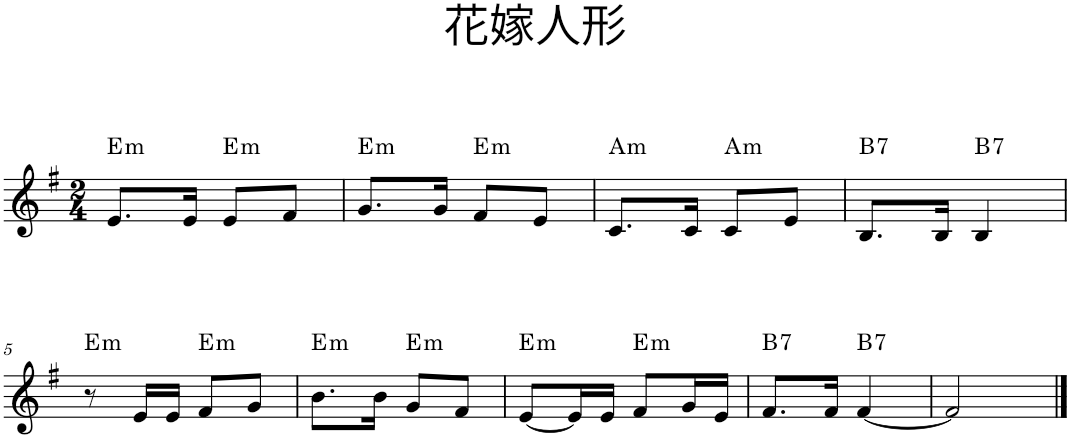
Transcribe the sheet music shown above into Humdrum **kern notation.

**kern	**harte
*part1	*part1
*staff1	*
*I"Piano	*
*I'Pno.	*
*clefG2	*
*k[f#]	*
*M2/4	*
=1	=1
!	!LO:H:kt=m
8.e/L	E:min
16e/Jk	.
!	!LO:H:kt=m
8e/L	E:min
8f#/J	.
=2	=2
!	!LO:H:kt=m
8.g/L	E:min
16g/Jk	.
!	!LO:H:kt=m
8f#/L	E:min
8e/J	.
=3	=3
!	!LO:H:kt=m
8.c/L	A:min
16c/Jk	.
!	!LO:H:kt=m
8c/L	A:min
8e/J	.
=4	=4
!	!LO:H:kt=7
8.B/L	B:7
16B/Jk	.
!	!LO:H:kt=7
4B/	B:7
!!LO:LB:g=z
=5	=5
!	!LO:H:kt=m
8r	E:min
16e/LL	.
16e/JJ	.
!	!LO:H:kt=m
8f#/L	E:min
8g/J	.
=6	=6
!	!LO:H:kt=m
8.b\L	E:min
16b\Jk	.
!	!LO:H:kt=m
8g/L	E:min
8f#/J	.
=7	=7
!	!LO:H:kt=m
[<8e/L	E:min
16e/L]	.
16e/JJ	.
!	!LO:H:kt=m
8f#/L	E:min
16g/L	.
16e/JJ	.
=8	=8
!	!LO:H:kt=7
8.f#/L	B:7
16f#/Jk	.
!	!LO:H:kt=7
[<4f#/	B:7
=9	=9
2f#/]	.
==	==
*-	*-
